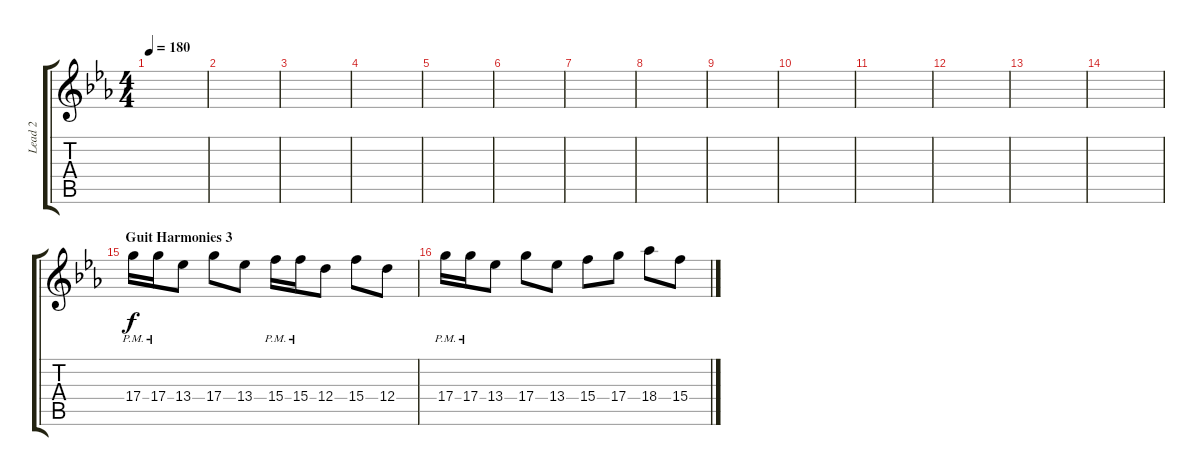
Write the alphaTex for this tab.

\track ("Lead 2" "Lead 2") {instrument distortionguitar}
\staff {score tabs}
\tuning (E4 B3 G3 D3 A2 E2) {hide}
\ts (4 4)
\tempo 180
\clef g2
\ks eb
|
|
|
|
|
|
|
|
|
|
|
|
|
|
\section ("" "Guit Harmonies 3")
17.4{pm}.16 17.4{pm}.16 13.4.8 17.4.8 13.4.8 15.4{pm}.16 15.4{pm}.16 12.4.8 15.4.8 12.4.8 |
17.4{pm}.16 17.4{pm}.16 13.4.8 17.4.8 13.4.8 15.4.8 17.4.8 18.4.8 15.4.8
